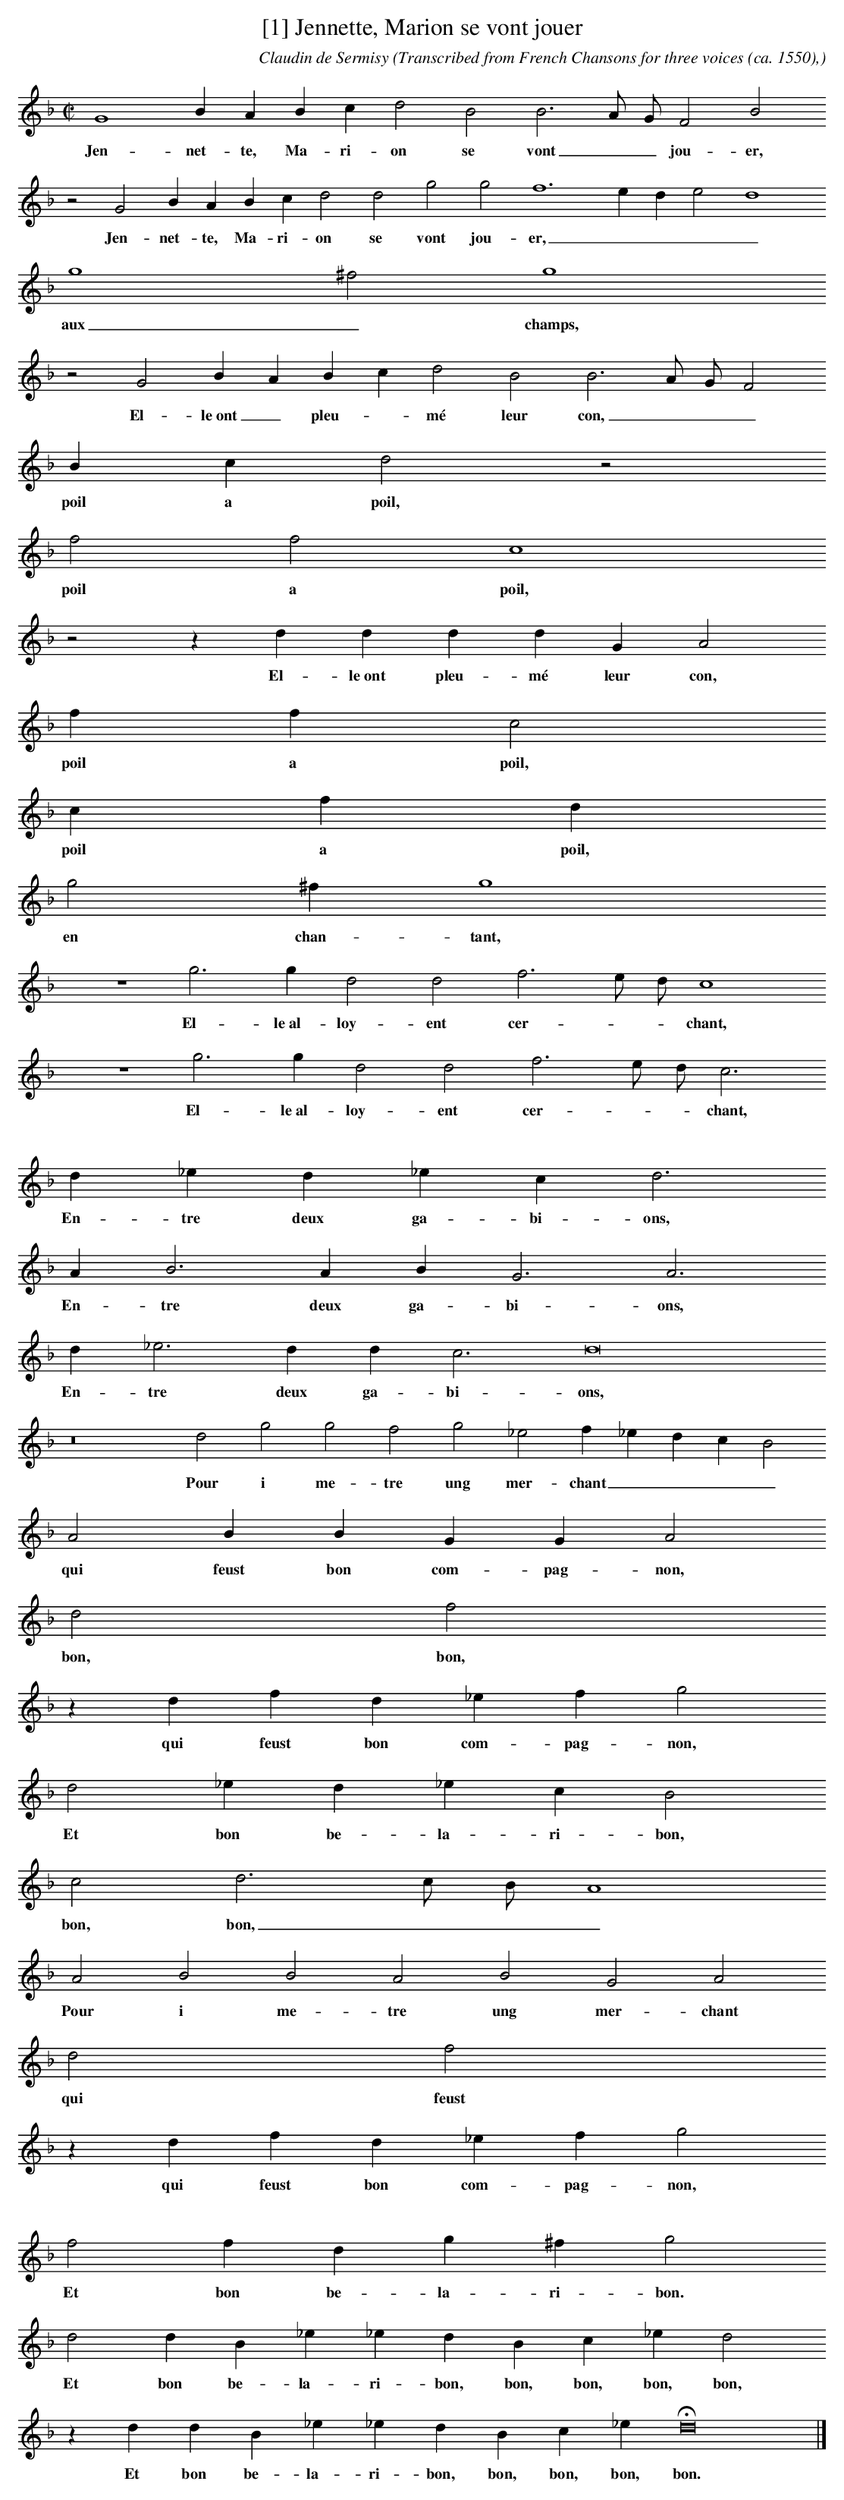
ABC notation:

X:1
T:[1] Jennette, Marion se vont jouer
O: Transcribed from French Chansons for three voices (ca. 1550),
O: Part I: Three-Part Chansons Printed by Gardane (1541),
O: Edited by Courtney S. Adams, A-R Editions, Inc. Madison, Wisconsin
C: Claudin de Sermisy
M:C|
L:1/2
K:G dor -8va
G2 B/ A/ B/ c/ d B B3/2 A// G// F B
w: Jen- net- te, Ma- ri- on se vont  _ _ jou- er,
z G B/ A/ B/ c/ d d g g f3 e/ d/ e d2
w: Jen- net- te, Ma- ri- on se vont jou- er, _ _ _ _
g2 ^f g2
w: aux _ champs,
z G B/ A/ B/ c/ d B B3/2 A// G// F
w: El- le~ont _ pleu- * mé leur con, _ _ _
B/ c/ d z
w: poil a poil,
f f c2
w: poil a poil,
z z/ d/ d/ d/ d/ G/ A
w: El- le~ont pleu- mé leur con,
f/ f/ c
w: poil a poil,
c/ f/ d/
w: poil a poil,
g ^f/ g2
w: en chan- tant,
z2 g > g d d f3/2 e// d// c2
w: El- le~al- loy- ent cer- _ _ chant,
z2 g > g d d f3/2 e// d// c3/2
w: El- le~al- loy- ent cer- * _ chant,
d/ _e/ d/ _e/ c/ d3/2
w: En- tre deux ga- bi- ons,
A/ B > A B/ G3/2 A3/2
w: En- tre deux ga- bi- ons,
d/ _e3/2 d/ d/ c3/2 d4
w: En- tre deux ga- bi- ons,
z4 d g g f g _e f/ _e/ d/ c/ B
w: Pour i me- tre ung mer- chant _ _ _ _
A B/ B/ G/ G/ A
w: qui feust bon com- pag- non,
d f
w: bon, bon,
z/ d/ f/ d/ _e/ f/ g
w: qui feust bon com- pag- non,
d _e/ d/ _e/ c/ B
w: Et bon be- la- ri- bon,
c d3/2 c// B// A2
w: bon, bon, _ _ _
A B B A B G A
w: Pour i me- tre ung mer- chant
d f
w:qui feust
z/ d/ f/ d/ _e/ f/ g
w: qui feust bon com- pag- non,
f f/ d/ g/ ^f/ g
w: Et bon be- la- ri- bon.
d d/ B/ _e/ _e/ d/ B/ c/ _e/ d
w: Et bon be- la- ri- bon, bon, bon, bon, bon,
z/ d/ d/ B/ _e/ _e/ d/ B/ c/ _e/ Hd4 |]
w: Et bon be- la- ri- bon, bon, bon, bon, bon.
